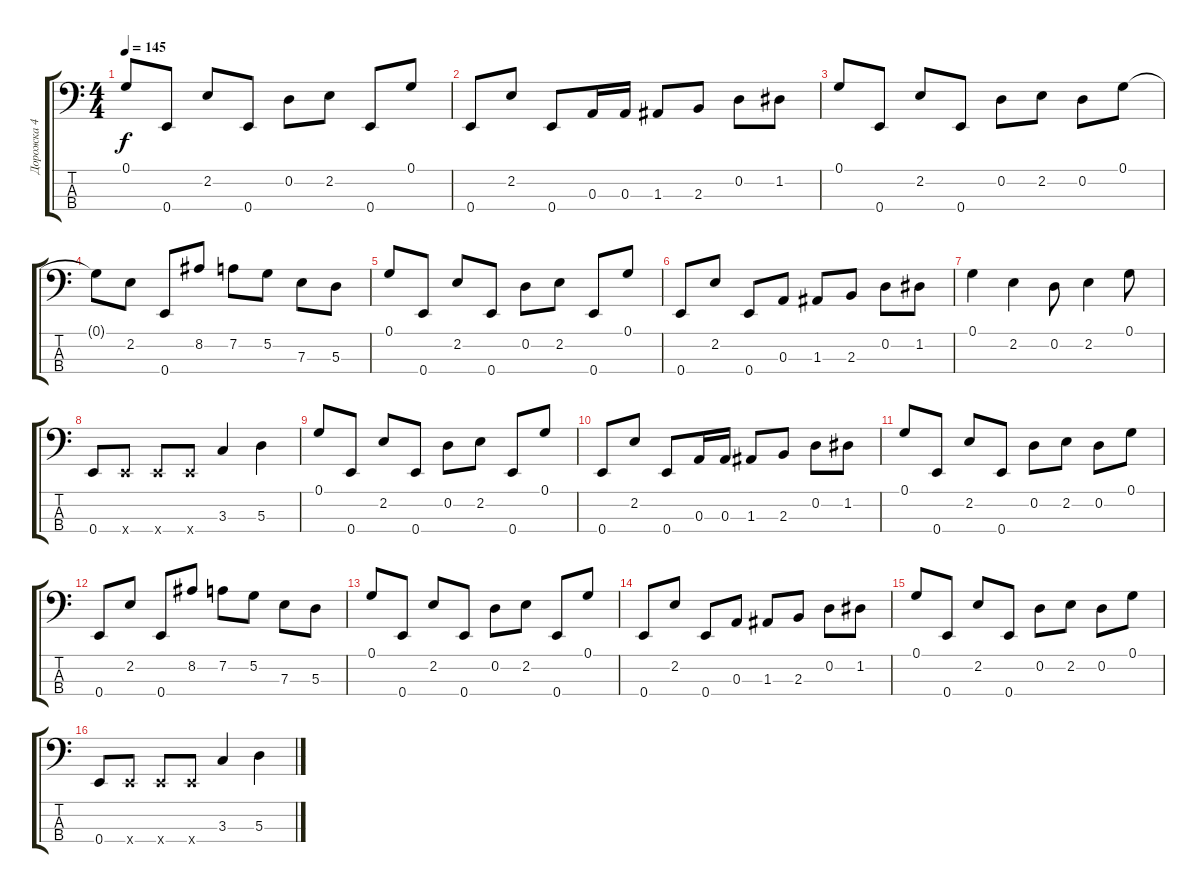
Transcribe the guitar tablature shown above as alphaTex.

\track ("Дорожка 4" "Дорожка 4") {instrument electricbassfinger}
\staff {score tabs}
\tuning (G2 D2 A1 E1) {hide}
\ts (4 4)
\tempo 145
\clef f4
\ks c
0.1.8{dy f} 0.4.8 2.2.8 0.4.8 0.2.8 2.2.8 0.4.8 0.1.8 |
0.4.8 2.2.8 0.4.8 0.3.16 0.3.16 1.3.8 2.3.8 0.2.8 1.2.8 |
0.1.8 0.4.8 2.2.8 0.4.8 0.2.8 2.2.8 0.2.8 0.1.8 |
0.1{t}.8 2.2.8 0.4.8 8.2.8 7.2.8 5.2.8 7.3.8 5.3.8 |
0.1.8 0.4.8 2.2.8 0.4.8 0.2.8 2.2.8 0.4.8 0.1.8 |
0.4.8 2.2.8 0.4.8 0.3.8 1.3.8 2.3.8 0.2.8 1.2.8 |
0.1.4 2.2.4 0.2.8 2.2.4 0.1.8 |
0.4.8 0.4{x}.8 0.4{x}.8 0.4{x}.8 3.3.4 5.3.4 |
0.1.8 0.4.8 2.2.8 0.4.8 0.2.8 2.2.8 0.4.8 0.1.8 |
0.4.8 2.2.8 0.4.8 0.3.16 0.3.16 1.3.8 2.3.8 0.2.8 1.2.8 |
0.1.8 0.4.8 2.2.8 0.4.8 0.2.8 2.2.8 0.2.8 0.1.8 |
0.4.8 2.2.8 0.4.8 8.2.8 7.2.8 5.2.8 7.3.8 5.3.8 |
0.1.8 0.4.8 2.2.8 0.4.8 0.2.8 2.2.8 0.4.8 0.1.8 |
0.4.8 2.2.8 0.4.8 0.3.8 1.3.8 2.3.8 0.2.8 1.2.8 |
0.1.8 0.4.8 2.2.8 0.4.8 0.2.8 2.2.8 0.2.8 0.1.8 |
0.4.8 0.4{x}.8 0.4{x}.8 0.4{x}.8 3.3.4 5.3.4
